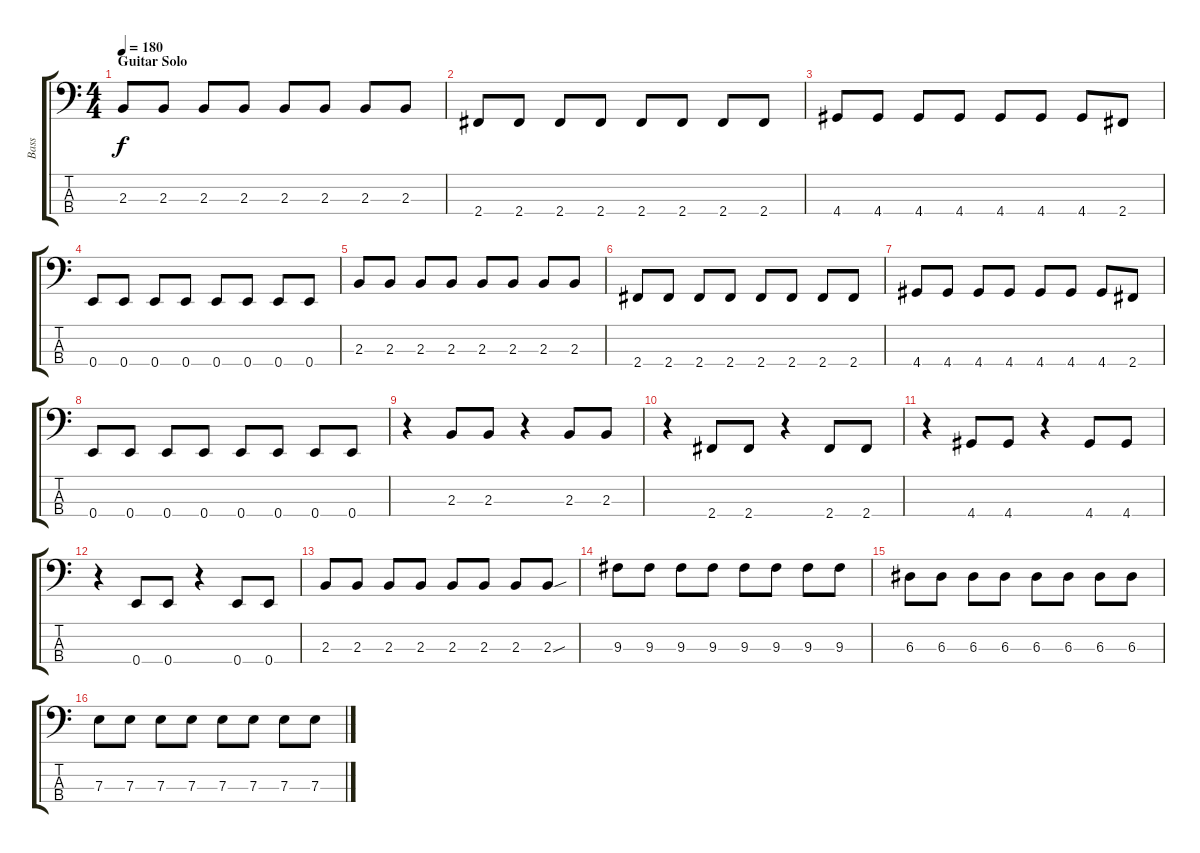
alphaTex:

\track ("Bass" "Bass") {instrument electricbasspick}
\staff {score tabs}
\tuning (G2 D2 A1 E1) {hide}
\ts (4 4)
\section ("" "Guitar Solo")
\tempo 180
\clef f4
\ks c
2.3.8{dy f} 2.3.8 2.3.8 2.3.8 2.3.8 2.3.8 2.3.8 2.3.8 |
2.4.8 2.4.8 2.4.8 2.4.8 2.4.8 2.4.8 2.4.8 2.4.8 |
4.4.8 4.4.8 4.4.8 4.4.8 4.4.8 4.4.8 4.4.8 2.4.8 |
0.4.8 0.4.8 0.4.8 0.4.8 0.4.8 0.4.8 0.4.8 0.4.8 |
2.3.8 2.3.8 2.3.8 2.3.8 2.3.8 2.3.8 2.3.8 2.3.8 |
2.4.8 2.4.8 2.4.8 2.4.8 2.4.8 2.4.8 2.4.8 2.4.8 |
4.4.8 4.4.8 4.4.8 4.4.8 4.4.8 4.4.8 4.4.8 2.4.8 |
0.4.8 0.4.8 0.4.8 0.4.8 0.4.8 0.4.8 0.4.8 0.4.8 |
r.4 2.3.8 2.3.8 r.4 2.3.8 2.3.8 |
r.4 2.4.8 2.4.8 r.4 2.4.8 2.4.8 |
r.4 4.4.8 4.4.8 r.4 4.4.8 4.4.8 |
r.4 0.4.8 0.4.8 r.4 0.4.8 0.4.8 |
2.3.8 2.3.8 2.3.8 2.3.8 2.3.8 2.3.8 2.3.8 2.3{sou}.8 |
9.3.8 9.3.8 9.3.8 9.3.8 9.3.8 9.3.8 9.3.8 9.3.8 |
6.3.8 6.3.8 6.3.8 6.3.8 6.3.8 6.3.8 6.3.8 6.3.8 |
7.3.8 7.3.8 7.3.8 7.3.8 7.3.8 7.3.8 7.3.8 7.3.8
